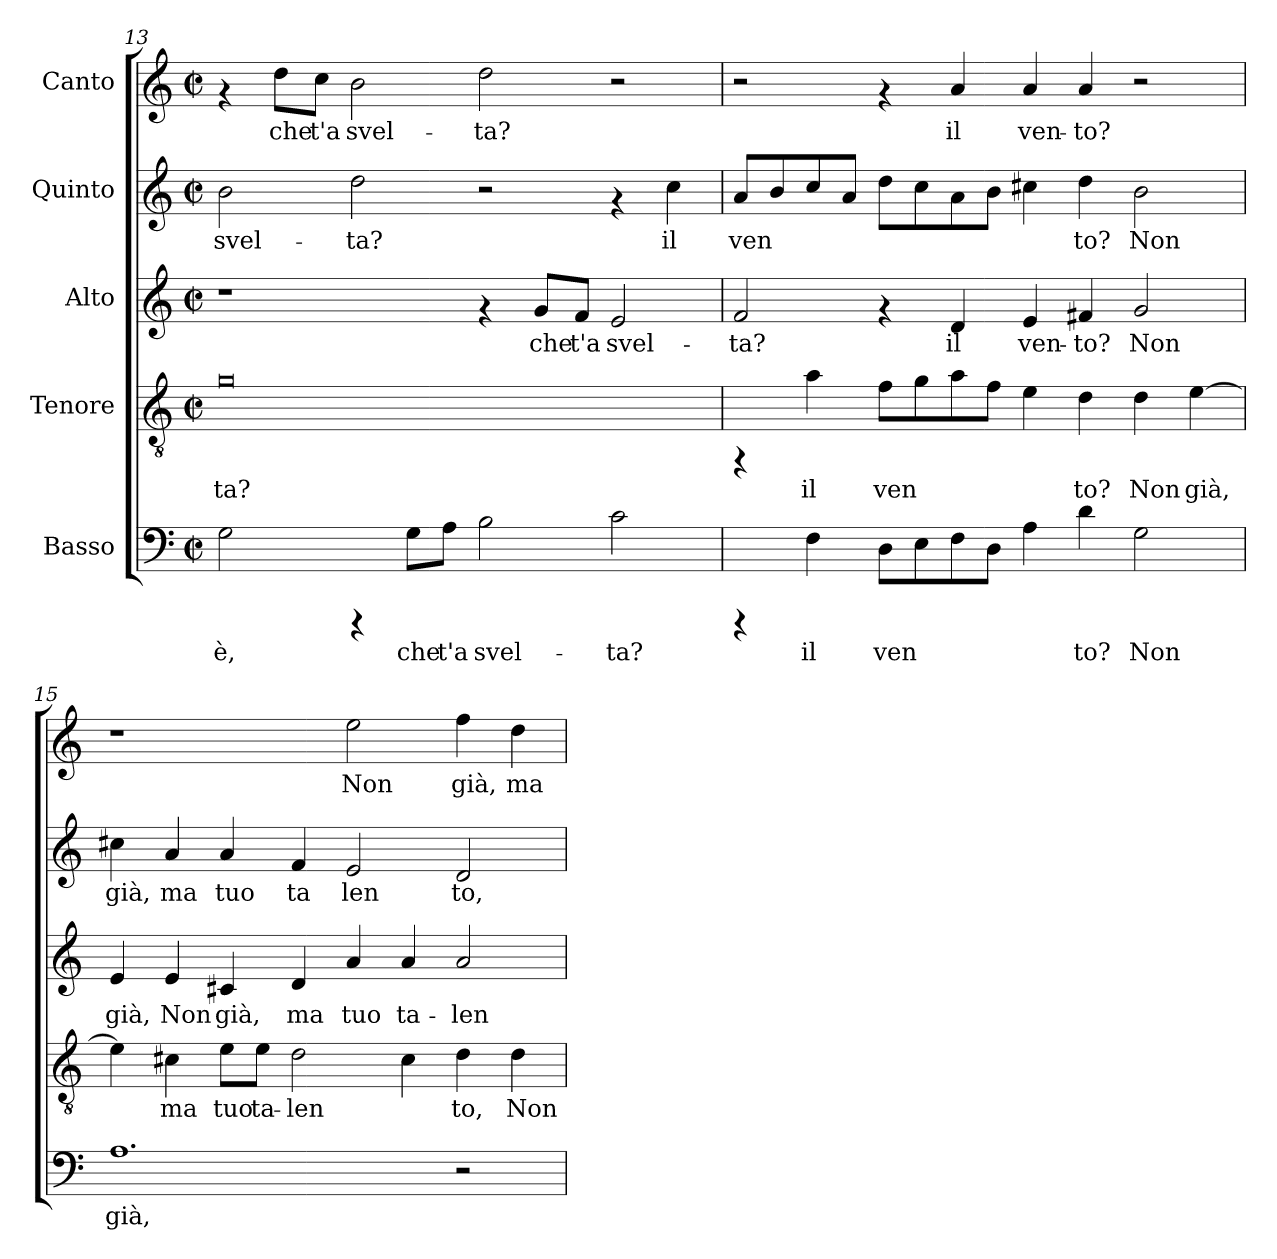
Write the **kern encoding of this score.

**kern	**text	**kern	**text	**kern	**text	**kern	**text	**kern	**text
*part5	*part5	*part4	*part4	*part3	*part3	*part2	*part2	*part1	*part1
*staff5	*staff5	*staff4	*staff4	*staff3	*staff3	*staff2	*staff2	*staff1	*staff1
*I"Basso	*	*I"Tenore	*	*I"Alto	*	*I"Quinto	*	*I"Canto	*
*clefF4	*	*clefGv2	*	*clefG2	*	*clefG2	*	*clefG2	*
*k[]	*	*k[]	*	*k[]	*	*k[]	*	*k[]	*
*C:	*	*C:	*	*C:	*	*C:	*	*C:	*
*M2/2	*	*M2/2	*	*M2/2	*	*M2/2	*	*M2/2	*
*met(c|)	*	*met(c|)	*	*met(c|)	*	*met(c|)	*	*met(c|)	*
=13	=13	=13	=13	=13	=13	=13	=13	=13	=13
!	!LO:LY:b:rj	!	!LO:LY:b:cj	!	!	!	!LO:LY:b:cj	!	!
2G\	è,	0g	ta?	1r	.	2b\	svel-	4rf	.
!	!	!	!	!	!	!	!	!	!LO:LY:b:rj
.	.	.	.	.	.	.	.	8dd\L	che
!	!	!	!	!	!	!	!	!	!LO:LY:b:rj
.	.	.	.	.	.	.	.	8cc\J	t'a
!	!	!	!	!	!	!	!LO:LY:b:cj	!	!LO:LY:b:rj
4rCCC	.	.	.	.	.	2dd\	-ta?	2b\	svel-
!	!LO:LY:b:rj	!	!	!	!	!	!	!	!
8G\L	che	.	.	.	.	.	.	.	.
!	!LO:LY:b:rj	!	!	!	!	!	!	!	!
8A\J	t'a	.	.	.	.	.	.	.	.
!	!LO:LY:b:rj	!	!	!	!	!	!	!	!LO:LY:b:rj
2B\	svel-	.	.	4rf	.	2r	.	2dd\	-ta?
!	!	!	!	!	!LO:LY:b:rj	!	!	!	!
.	.	.	.	8g/L	che	.	.	.	.
!	!	!	!	!	!LO:LY:b:rj	!	!	!	!
.	.	.	.	8f/J	t'a	.	.	.	.
!	!LO:LY:b:rj	!	!	!	!LO:LY:b:rj	!	!	!	!
2c\	-ta?	.	.	2e/	svel-	4rf	.	2r	.
!	!	!	!	!	!	!	!LO:LY:b:cj	!	!
.	.	.	.	.	.	4cc\	il	.	.
!!LO:LB:g=z
=14	=14	=14	=14	=14	=14	=14	=14	=14	=14
!	!	!	!	!	!LO:LY:b:rj	!	!LO:LY:b:cj	!	!
4rCCC	.	4rFF	.	2f/	-ta?	8a/L	ven	2r	.
!	!	!	!	!	!	!	!LO:LY:b:cj	!	!
.	.	.	.	.	.	8b/	.	.	.
!	!LO:LY:b:rj	!	!LO:LY:b:cj	!	!	!	!LO:LY:b:cj	!	!
4F\	il	4a\	il	.	.	8cc/	.	.	.
!	!	!	!	!	!	!	!LO:LY:b:cj	!	!
.	.	.	.	.	.	8a/J	.	.	.
!	!LO:LY:b:rj	!	!LO:LY:b:cj	!	!	!	!LO:LY:b:cj	!	!
8D\L	ven	8f\L	ven-	4rf	.	8dd\L	.	4rf	.
!	!LO:LY:b:rj	!	!LO:LY:b:cj	!	!	!	!LO:LY:b:cj	!	!
8E\	.	8g\	--	.	.	8cc\	.	.	.
!	!LO:LY:b:rj	!	!LO:LY:b:cj	!	!LO:LY:b:rj	!	!LO:LY:b:cj	!	!LO:LY:b:rj
8F\	.	8a\	--	4d/	il	8a\	.	4a/	il
!	!LO:LY:b:rj	!	!LO:LY:b:cj	!	!	!	!LO:LY:b:cj	!	!
8D\J	.	8f\J	--	.	.	8b\J	.	.	.
!	!LO:LY:b:rj	!	!LO:LY:b:cj	!	!LO:LY:b:rj	!	!LO:LY:b:cj	!	!LO:LY:b:rj
4A\	.	4e\	--	4e/	ven-	4cc#X\	.	4a/	ven-
!	!LO:LY:b:rj	!	!LO:LY:b:cj	!	!LO:LY:b:rj	!	!LO:LY:b:cj	!	!LO:LY:b:rj
4d\	to?	4d\	-to?	4f#X/	-to?	4dd\	to?	4a/	-to?
!	!LO:LY:b:rj	!	!LO:LY:b:cj	!	!LO:LY:b:rj	!	!LO:LY:b:cj	!	!
2G\	Non	4d\	Non	2g/	Non	2b\	Non	2r	.
!	!	!	!LO:LY:b:cj	!	!	!	!	!	!
.	.	[>4e\	già,	.	.	.	.	.	.
=15	=15	=15	=15	=15	=15	=15	=15	=15	=15
!	!LO:LY:b:rj	!	!LO:LY:b:cj	!	!LO:LY:b:rj	!	!LO:LY:b:cj	!	!
1.A	già,	4e\]	.	4e/	già,	4cc#\	già,	1r	.
!	!	!	!LO:LY:b:cj	!	!LO:LY:b:rj	!	!LO:LY:b:cj	!	!
.	.	4c#X\	ma	4e/	Non	4a/	ma	.	.
!	!	!	!LO:LY:b:cj	!	!LO:LY:b:rj	!	!LO:LY:b:cj	!	!
.	.	8e\L	tuo	4c#X/	già,	4a/	tuo	.	.
!	!	!	!LO:LY:b:cj	!	!	!	!	!	!
.	.	8e\J	ta-	.	.	.	.	.	.
!	!	!	!LO:LY:b:cj	!	!LO:LY:b:rj	!	!LO:LY:b:cj	!	!
.	.	2d\	-len-	4d/	ma	4f/	ta	.	.
!	!	!	!	!	!LO:LY:b:rj	!	!LO:LY:b:cj	!	!LO:LY:b:rj
.	.	.	.	4a/	tuo	2e/	len	2ee\	Non
!	!	!	!LO:LY:b:cj	!	!LO:LY:b:rj	!	!	!	!
.	.	4c#\	--	4a/	ta-	.	.	.	.
!	!	!	!LO:LY:b:cj	!	!LO:LY:b:rj	!	!LO:LY:b:cj	!	!LO:LY:b:rj
2r	.	4d\	-to,	2a/	-len-	2d/	to,	4ff\	già,
!	!	!	!LO:LY:b:cj	!	!	!	!	!	!LO:LY:b:rj
.	.	4d\	Non	.	.	.	.	4dd\	ma
=	=	=	=	=	=	=	=	=	=
*-	*-	*-	*-	*-	*-	*-	*-	*-	*-
